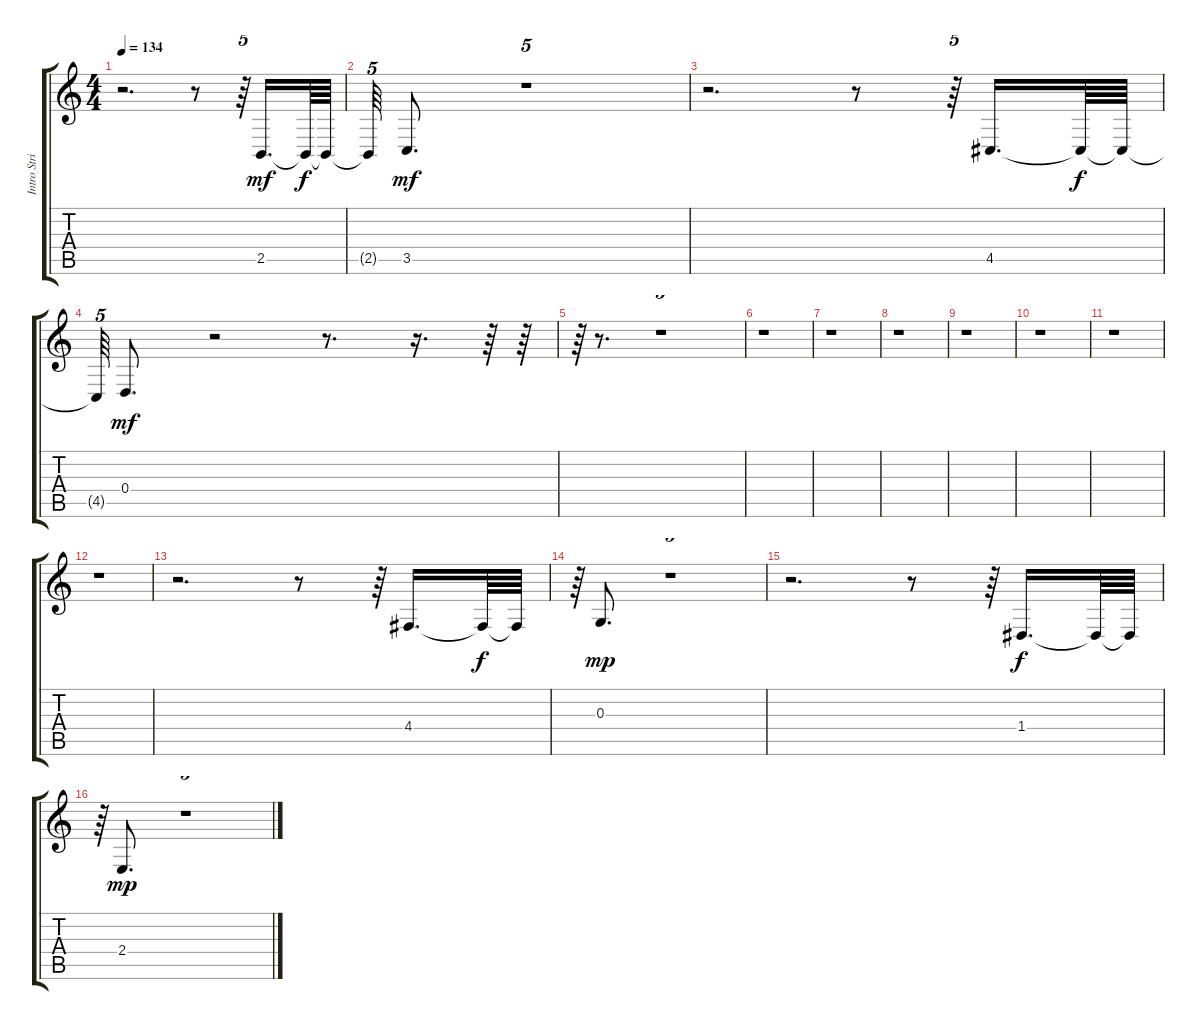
\track ("Intro Strings / Sax 1" "Intro Stri") {instrument stringensemble2}
\staff {score tabs}
\tuning (E4 B3 G3 D3 A2 E2) {hide}
\ts (4 4)
\tempo 134
\clef g2
\ks c
r.2{d dy mp} r.8 r.64{tu (5 4)} 2.5.16{d dy mf} 2.5{t}.64{dy f} 2.5{t}.64 |
2.5{t}.64{tu (5 4)} 3.5.8{d dy mf} r.1{tu (5 4)} |
r.2{d} r.8 r.64{tu (5 4)} 4.5.16{d} 4.5{t}.64{dy f} 4.5{t}.64 |
4.5{t}.64{tu (5 4)} 0.4.8{d dy mf} r.2 r.8{d} r.16{d} r.64 r.64 |
r.64{tu (5 4)} r.8{d} r.1{tu (5 4)} |
r.1 |
r.1 |
r.1 |
r.1 |
r.1 |
r.1 |
r.1 |
r.2{d} r.8 r.64{tu (5 4)} 4.4.16{d} 4.4{t}.64{dy f} 4.4{t}.64 |
r.64{tu (5 4)} 0.3.8{d dy mp} r.1{tu (5 4)} |
r.2{d} r.8 r.64{tu (5 4)} 1.4.16{d dy f} 1.4{t}.64 1.4{t}.64 |
r.64{tu (5 4)} 2.4.8{d dy mp} r.1{tu (5 4)}
